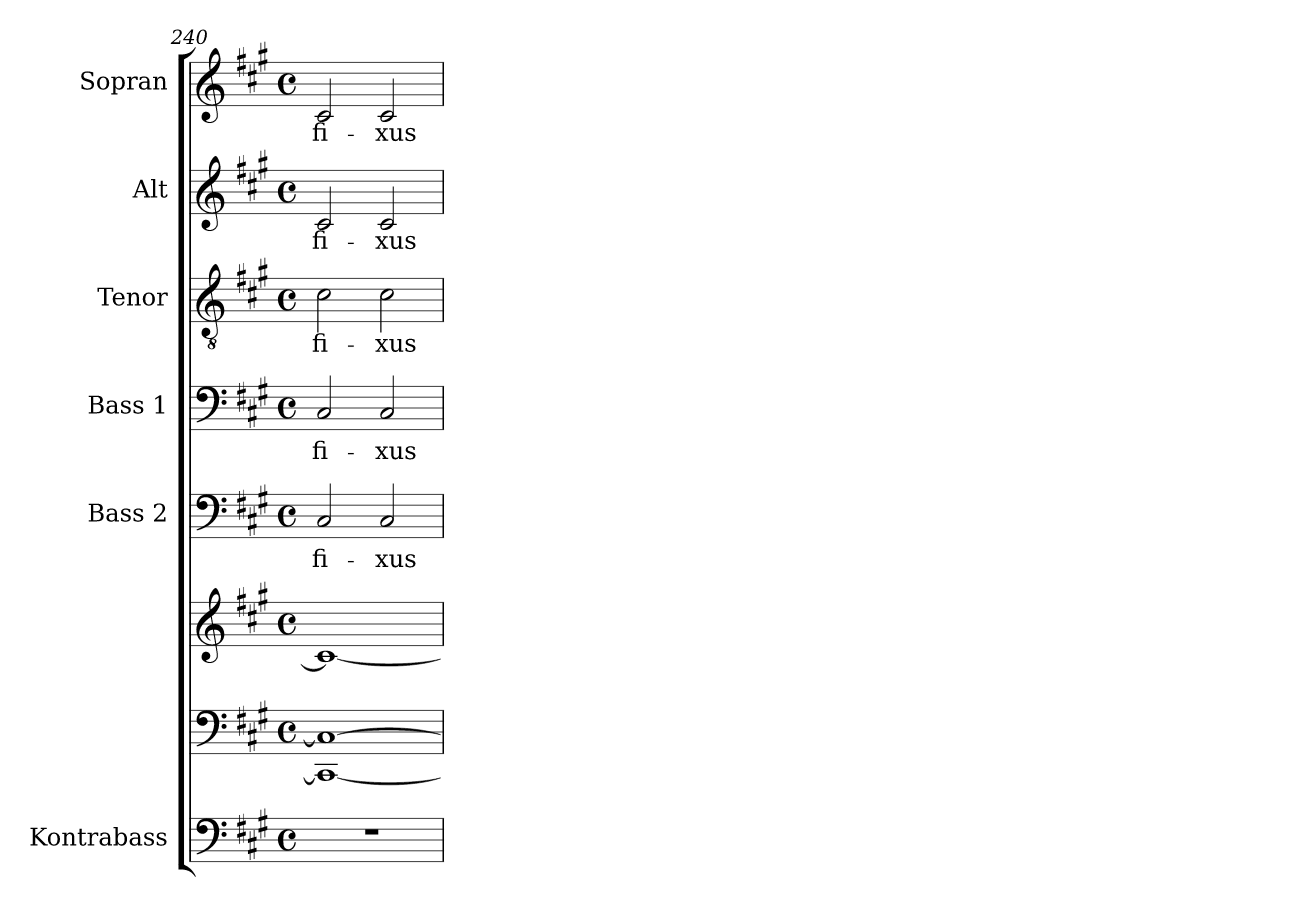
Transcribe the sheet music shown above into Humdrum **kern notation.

**kern	**kern	**kern	**kern	**text	**kern	**text	**kern	**text	**kern	**text	**kern	**text
*part7	*part6	*part6	*part5	*part5	*part4	*part4	*part3	*part3	*part2	*part2	*part1	*part1
*staff8	*staff7	*staff6	*staff5	*staff5	*staff4	*staff4	*staff3	*staff3	*staff2	*staff2	*staff1	*staff1
*I"Kontrabass	*	*	*I"Bass 2	*	*I"Bass 1	*	*I"Tenor	*	*I"Alt	*	*I"Sopran	*
*I'Kb.	*	*	*I'B. 2	*	*I'B. 1	*	*I'T.	*	*I'A.	*	*I'S.	*
*clefF4	*clefF4	*clefG2	*clefF4	*	*clefF4	*	*clefGv2	*	*clefG2	*	*clefG2	*
*ITrd7c12	*	*	*	*	*	*	*	*	*	*	*	*
*k[f#c#g#]	*k[f#c#g#]	*k[f#c#g#]	*k[f#c#g#]	*	*k[f#c#g#]	*	*k[f#c#g#]	*	*k[f#c#g#]	*	*k[f#c#g#]	*
*A:	*A:	*A:	*A:	*	*A:	*	*A:	*	*A:	*	*A:	*
*M4/4	*M4/4	*M4/4	*M4/4	*	*M4/4	*	*M4/4	*	*M4/4	*	*M4/4	*
*met(c)	*met(c)	*met(c)	*met(c)	*	*met(c)	*	*met(c)	*	*met(c)	*	*met(c)	*
=240	=240	=240	=240	=240	=240	=240	=240	=240	=240	=240	=240	=240
!	!	!	!	!LO:LY:b	!	!LO:LY:b	!	!LO:LY:b	!	!LO:LY:b	!	!LO:LY:b
1r	1CC#_ 1C#_	1c#_	2C#/	-fi-	2C#/	-fi-	2c#\	-fi-	2c#/	-fi-	2c#/	-fi-
!	!	!	!	!LO:LY:b	!	!LO:LY:b	!	!LO:LY:b	!	!LO:LY:b	!	!LO:LY:b
.	.	.	2C#/	-xus	2C#/	-xus	2c#\	-xus	2c#/	-xus	2c#/	-xus
=	=	=	=	=	=	=	=	=	=	=	=	=
*-	*-	*-	*-	*-	*-	*-	*-	*-	*-	*-	*-	*-
